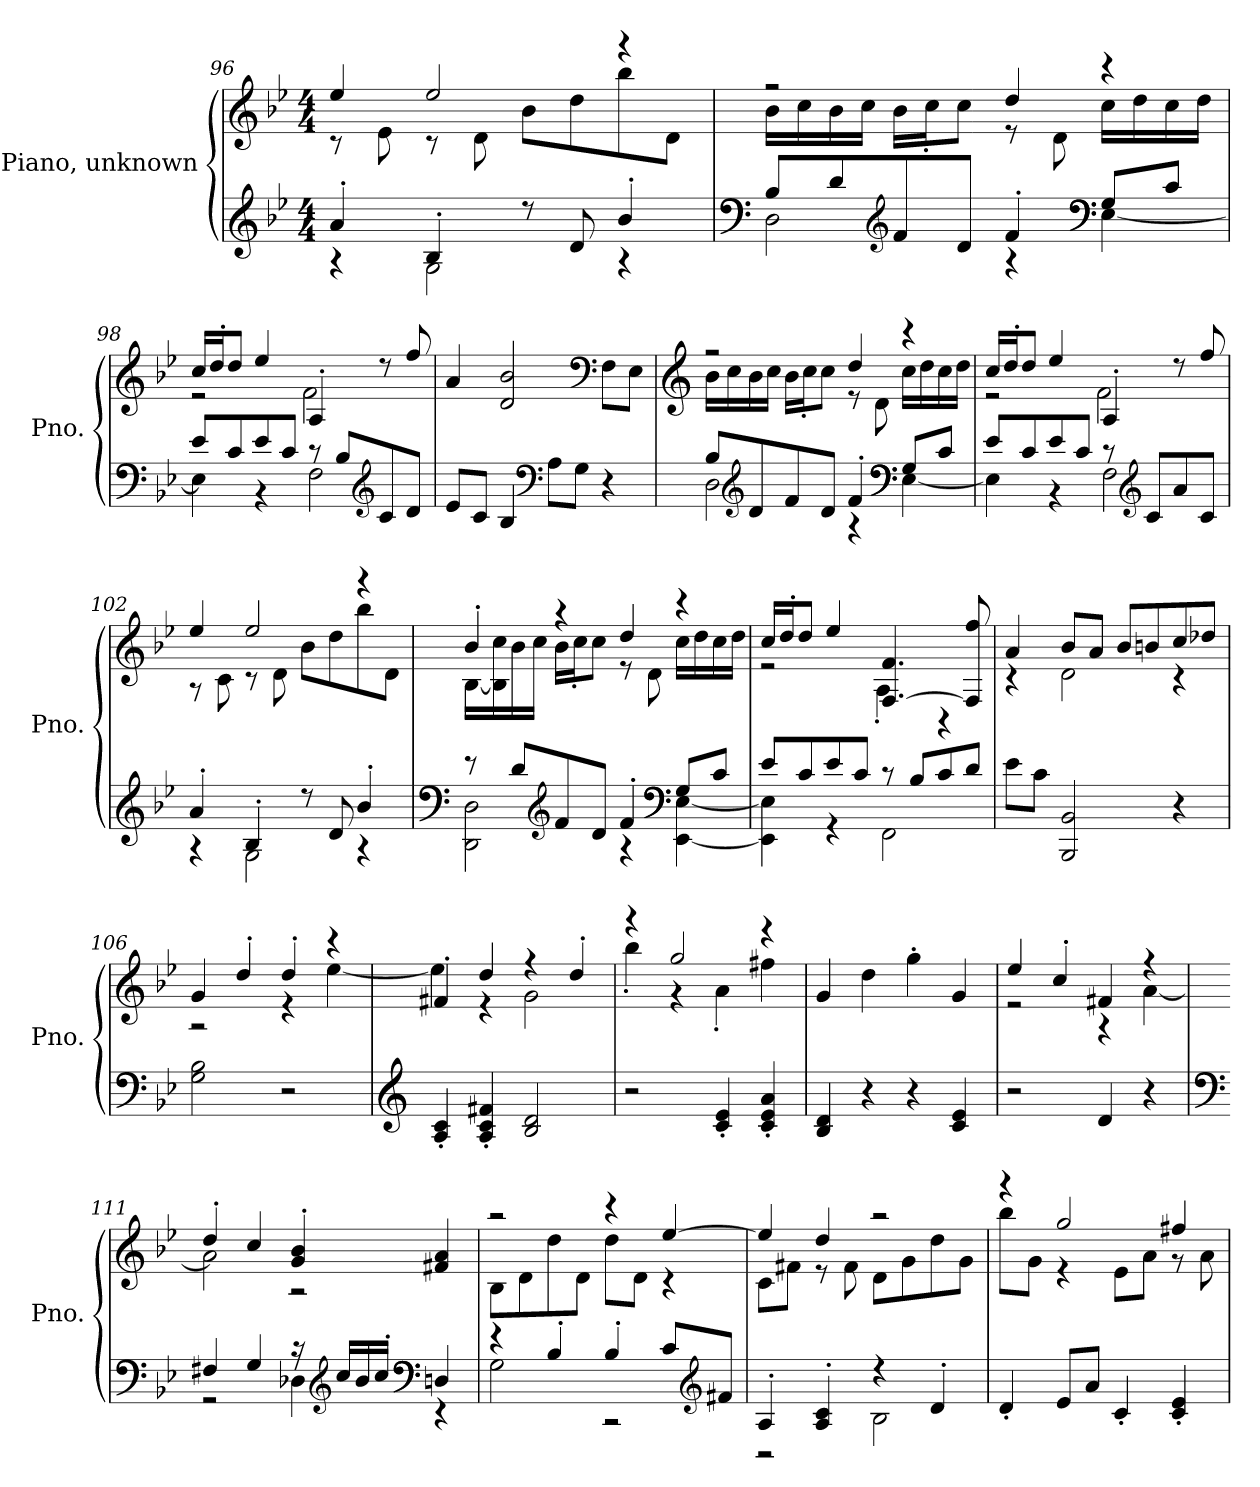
**kern	**kern
*part1	*part1
*staff2	*staff1
*I"Piano, unknown	*
*I'Pno.	*
!!LO:PB:g=z
*clefG2	*clefG2
*k[b-e-]	*k[b-e-]
*M4/4	*M4/4
=96	=96
*^	*^
4a'/	4r	4ee-/	8r
.	.	.	8e-\
4B-'/	2G\	2ee-/	8r
.	.	.	8d\
8r	.	.	8b-\L
8d/	.	.	8dd\
4b-'/	4r	4r	8bb-\
.	.	.	8d\J
=97	=97	=97	=97
*clefF4	*	*	*
8B-/L	2D\	2r	16b-\LL
.	.	.	16cc\
8d/	.	.	16b-\
.	.	.	16cc\JJ
*clefG2	*	*	*
8f/	.	.	16b-\LL
.	.	.	16cc'\J
8d/J	.	.	8cc\J
4f'/	4r	4dd/	8r
.	.	.	8d\
*clefF4	*	*	*
8G/L	[4E-\	4r	16cc\LL
.	.	.	16dd\
8c/J	.	.	16cc\
.	.	.	16dd\JJ
=98	=98	=98	=98
8e-/L	4E-\]	16cc/LL	2r
.	.	16dd'/J	.
8c/	.	8dd/J	.
8e-/	4r	4ee-/	.
8c/J	.	.	.
8r	2F\	4A'/	2f\
8B-/L	.	.	.
*clefG2	*	*	*
8c/	.	8r	.
8d/J	.	8ff/	.
*v	*v	*	*
*	*v	*v
!!LO:LB:g=z
=99	=99
8e-/L	4a/
8c/J	.
4B-/	2d/ 2b-/
*clefF4	*
8A\L	.
8G\J	.
*	*clefF4
4r	8F\L
.	8E-\J
=100	=100
*	*clefG2
*^	*^
8B-/L	2D\	2r	16b-\LL
.	.	.	16cc\
*clefG2	*	*	*
8d/	.	.	16b-\
.	.	.	16cc\JJ
8f/	.	.	16b-\LL
.	.	.	16cc'\J
8d/J	.	.	8cc\J
4f'/	4r	4dd/	8r
.	.	.	8d\
*clefF4	*	*	*
8G/L	[4E-\	4r	16cc\LL
.	.	.	16dd\
8c/J	.	.	16cc\
.	.	.	16dd\JJ
=101	=101	=101	=101
8e-/L	4E-\]	16cc/LL	2r
.	.	16dd'/J	.
8c/	.	8dd/J	.
8e-/	4r	4ee-/	.
8c/J	.	.	.
8r	2F\	4A'/	2f\
*clefG2	*	*	*
8c/L	.	.	.
8a/	.	8r	.
8c/J	.	8ff/	.
!!LO:LB:g=z	!!
=102	=102	=102	=102
4a'/	4r	4ee-/	8r
.	.	.	8c\
4B-'/	2G\	2ee-/	8r
.	.	.	8d\
8r	.	.	8b-\L
8d/	.	.	8dd\
4b-'/	4r	4r	8bb-\
.	.	.	8d\J
=103	=103	=103	=103
*clefF4	*	*	*
8r	2DD\ 2D\	4b-'/	[16B-\LL
.	.	.	16B-\] 16cc\
8d/L	.	.	16b-\
.	.	.	16cc\JJ
*clefG2	*	*	*
8f/	.	4r	16b-\LL
.	.	.	16cc'\J
8d/J	.	.	8cc\J
4f'/	4r	4dd/	8r
.	.	.	8d\
*clefF4	*	*	*
8G/L	[4EE-\ [4E-\	4r	16cc\LL
.	.	.	16dd\
8c/J	.	.	16cc\
.	.	.	16dd\JJ
=104	=104	=104	=104
8e-/L	4EE-\] 4E-\]	16cc/LL	2r
.	.	16dd'/J	.
8c/	.	8dd/J	.
8e-/	4r	4ee-/	.
8c/J	.	.	.
8r	2FF\	[4.F/ 4.f/	4A'\
8B-/L	.	.	.
8c/	.	.	4r
8d/J	.	8F/] 8ff/	.
*v	*v	*	*
!!LO:LB:g=z	!!
=105	=105	=105
8e-\L	4a/	4r
8c\J	.	.
2BBB-/ 2BB-/	8b-/L	2d\
.	8a/J	.
.	8b-/L	.
.	8bn/	.
4r	8cc/	4r
.	8dd-X/J	.
=106	=106	=106
2G\ 2B-\	4g/	2r
.	4dd'/	.
2r	4dd'/	4r
.	4r	[4ee-\
=107	=107	=107
*clefG2	*	*
4A/' 4c/'	4f#X'/	4ee-\]
4A/' 4c/' 4f#X/'	4dd/	4r
2B-/ 2d/	4r	2g\
.	4dd'/	.
=108	=108	=108
2r	4r	4bb-'\
.	2gg/	4r
4c/' 4e-/'	.	4a'\
4c/' 4e-/' 4a/'	4r	4ff#X\
*	*v	*v
=109	=109
4B-/ 4d/	4g/
4r	4dd\
4r	4gg'\
4c/ 4e-/	4g/
=110	=110
*	*^
2r	4ee-/	2r
.	4cc'/	.
4d/	4f#X/	4r
4r	4r	[4a\
!!LO:LB:g=z	!!
=111	=111	=111
*clefF4	*	*
*^	*	*
4F#X/	2r	4dd'/	2a\]
4G/	.	4cc/	.
16r	4D-X\	4g/' 4b-/'	2r
*clefG2	*	*	*
16cc/LL	.	.	.
16b-/	.	.	.
16cc'/JJ	.	.	.
*clefF4	*	*	*
4Dn/	4r	4f#X/ 4a/	.
=112	=112	=112	=112
4r	2G\	2r	8B-\L
.	.	.	8d\
4B-'/	.	.	8dd\
.	.	.	8d\J
4B-'/	2r	4r	8dd\L
.	.	.	8d\J
8c/L	.	[4ee-/	4r
*clefG2	*	*	*
8f#X/J	.	.	.
=113	=113	=113	=113
4A'/	2r	4ee-/]	8c\L
.	.	.	8f#X\J
4A/' 4c/'	.	4dd/	8r
.	.	.	8f#\
4r	2B-\	2r	8d\L
.	.	.	8g\
4d'/	.	.	8dd\
.	.	.	8g\J
*v	*v	*	*
=114	=114	=114
4d'/	4r	8bb-\L
.	.	8g\J
8e-/L	2gg/	4r
8a/J	.	.
4c'/	.	8e-\L
.	.	8a\J
4c/' 4e-/'	4ff#X/	8r
.	.	8a\
*	*v	*v
=	=
*-	*-
